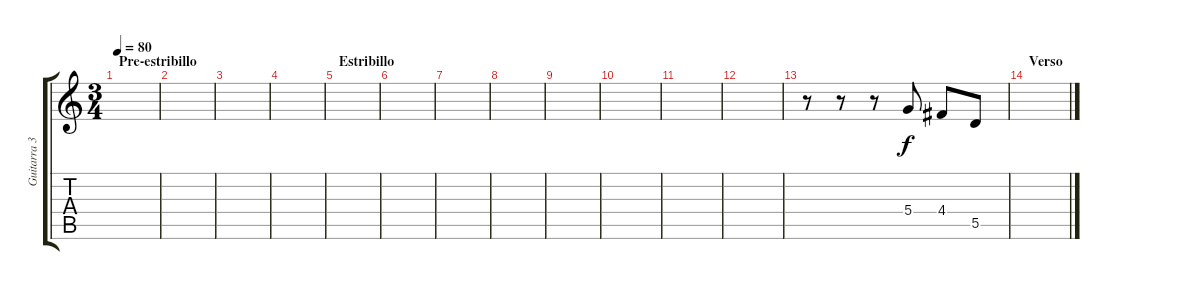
\track ("Guitarra 3 (Studio)" "Guitarra 3") {instrument electricguitarjazz}
\staff {score tabs}
\tuning (E4 B3 G3 D3 A2 E2) {hide}
\ts (3 4)
\section ("" "Pre-estribillo")
\tempo 80
\clef g2
\ks c
|
|
|
|
\section ("" "Estribillo")
|
|
|
|
|
|
|
|
r.8 r.8 r.8{volume 16 instrument electricguitarjazz} 5.4.8 4.4.8 5.5.8 |
\section ("" "Verso")
